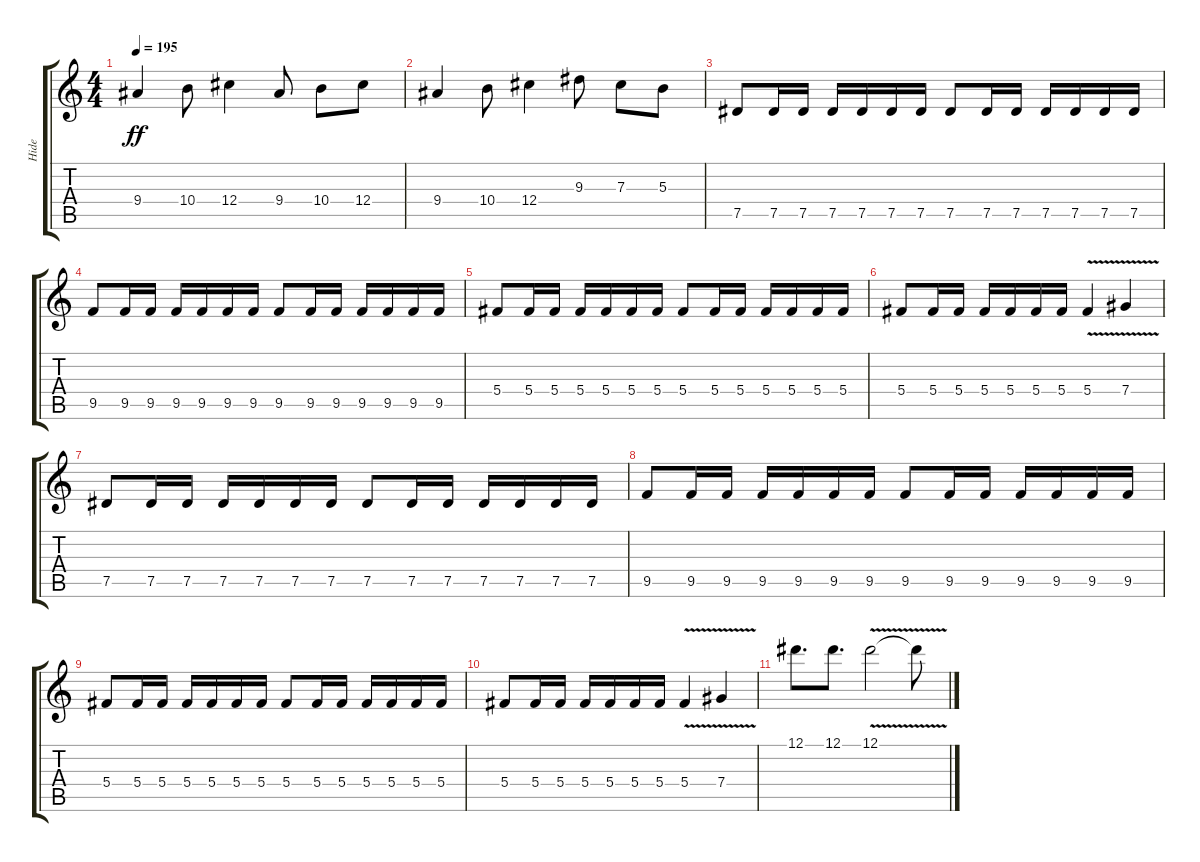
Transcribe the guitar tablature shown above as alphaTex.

\track ("Hide" "Hide") {instrument distortionguitar}
\staff {score tabs}
\tuning (Eb4 Bb3 Gb3 Db3 Ab2 Eb2) {hide}
\ts (4 4)
\tempo 195
\clef g2
\ks c
9.4.4{dy ff} 10.4.8 12.4.4 9.4.8 10.4.8 12.4.8 |
9.4.4 10.4.8 12.4.4 9.3.8 7.3.8 5.3.8 |
7.5.8 7.5.16 7.5.16 7.5.16 7.5.16 7.5.16 7.5.16 7.5.8 7.5.16 7.5.16 7.5.16 7.5.16 7.5.16 7.5.16 |
9.5.8 9.5.16 9.5.16 9.5.16 9.5.16 9.5.16 9.5.16 9.5.8 9.5.16 9.5.16 9.5.16 9.5.16 9.5.16 9.5.16 |
5.4.8 5.4.16 5.4.16 5.4.16 5.4.16 5.4.16 5.4.16 5.4.8 5.4.16 5.4.16 5.4.16 5.4.16 5.4.16 5.4.16 |
5.4.8 5.4.16 5.4.16 5.4.16 5.4.16 5.4.16 5.4.16 5.4{v}.4 7.4{v}.4 |
7.5.8 7.5.16 7.5.16 7.5.16 7.5.16 7.5.16 7.5.16 7.5.8 7.5.16 7.5.16 7.5.16 7.5.16 7.5.16 7.5.16 |
9.5.8 9.5.16 9.5.16 9.5.16 9.5.16 9.5.16 9.5.16 9.5.8 9.5.16 9.5.16 9.5.16 9.5.16 9.5.16 9.5.16 |
5.4.8 5.4.16 5.4.16 5.4.16 5.4.16 5.4.16 5.4.16 5.4.8 5.4.16 5.4.16 5.4.16 5.4.16 5.4.16 5.4.16 |
5.4.8 5.4.16 5.4.16 5.4.16 5.4.16 5.4.16 5.4.16 5.4{v}.4 7.4{v}.4 |
12.1.8{d} 12.1.8{d} 12.1{v}.2 12.1{t}.8
